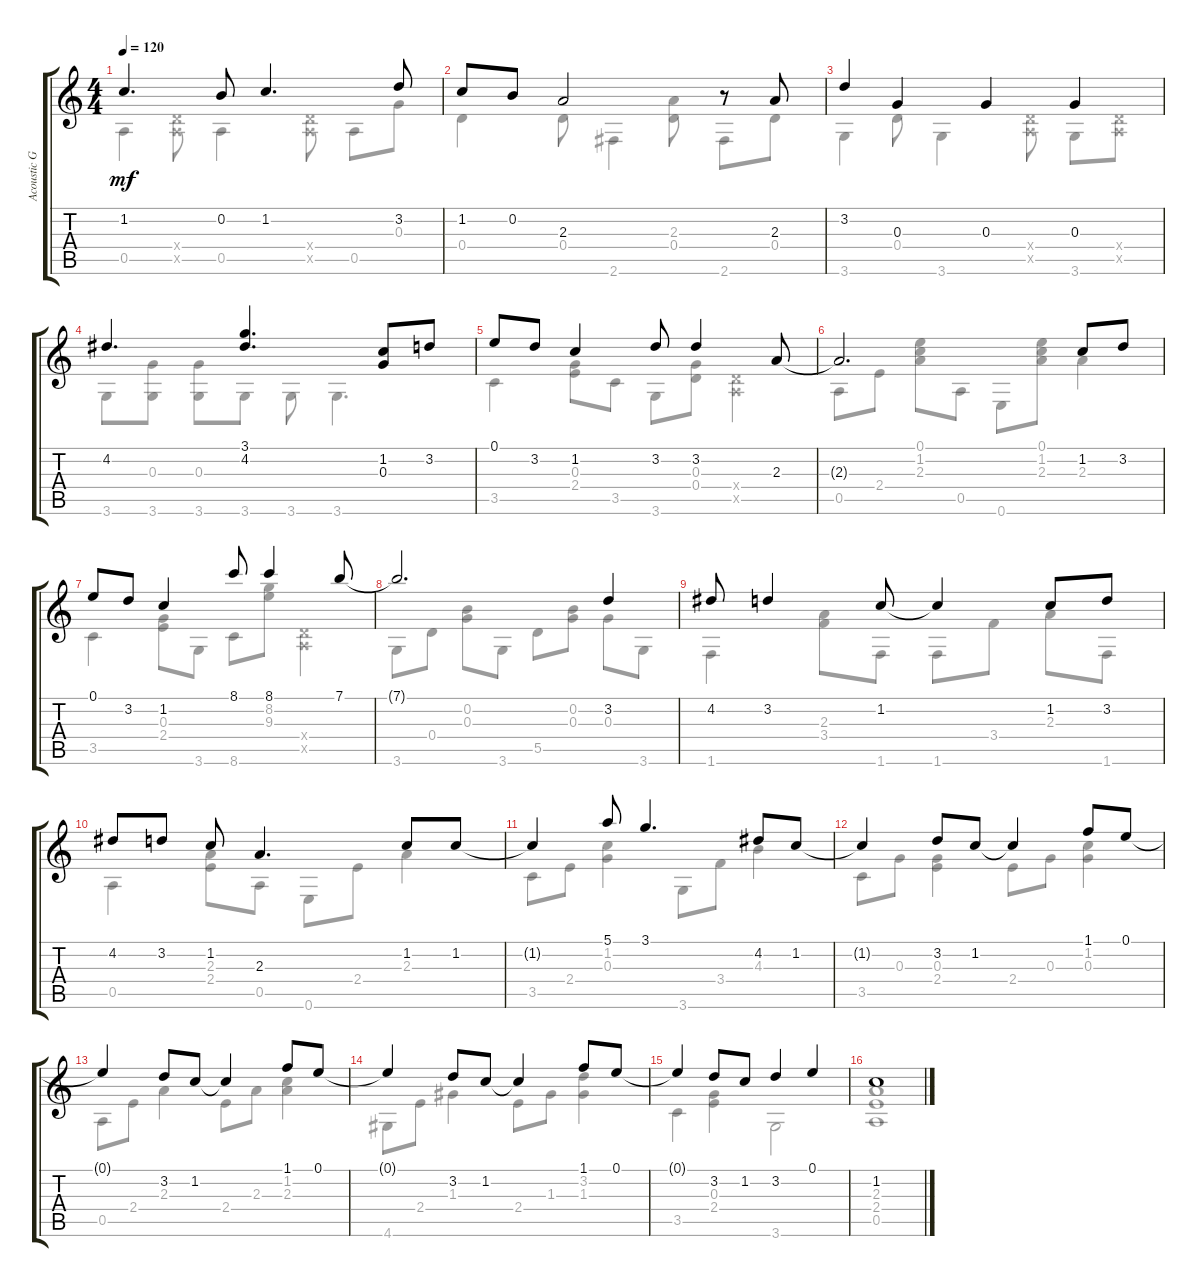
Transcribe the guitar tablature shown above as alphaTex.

\track ("Acoustic Guitar" "Acoustic G") {instrument acousticguitarsteel}
\staff {score tabs}
\tuning (E4 B3 G3 D3 A2 E2) {hide}
\voice
\ts (4 4)
\tempo 120
\clef g2
\ks c
1.2.4{d dy mf} 0.2.8 1.2.4{d} 3.2.8 |
1.2.8 0.2.8 2.3.2 r.8 2.3.8 |
3.2.4 0.3.4 0.3.4 0.3.4 |
4.2.4{d} (3.1 4.2).4{d} (1.2 0.3).8 3.2.8 |
0.1.8 3.2.8 1.2.4 3.2.8 3.2.4 2.3.8 |
2.3{t}.2{d} 1.2.8 3.2.8 |
0.1.8 3.2.8 1.2.4 8.1.8 8.1.4 7.1.8 |
7.1{t}.2{d} 3.2.4 |
4.2.8 3.2.4 1.2.8 1.2{t}.4 1.2.8 3.2.8 |
4.2.8 3.2.8 1.2.8 2.3.4{d} 1.2.8 1.2.8 |
1.2{t}.4 5.1.8 3.1.4{d} 4.2.8 1.2.8 |
1.2{t}.4 3.2.8 1.2.8 1.2{t}.4 1.1.8 0.1.8 |
0.1{t}.4 3.2.8 1.2.8 1.2{t}.4 1.1.8 0.1.8 |
0.1{t}.4 3.2.8 1.2.8 1.2{t}.4 1.1.8 0.1.8 |
0.1{t}.4 3.2.8 1.2.8 3.2.4 0.1.4 |
1.2.1
\voice
\clef g2
\ottava regular
\simile none
\ks c
0.5.4{dy mf} (0.4{x} 0.5{x}).8 0.5.4 (0.4{x} 0.5{x}).8 0.5.8 0.3.8 |
0.4.4 0.4.8 2.6.4 (2.3 0.4).8 2.6.8 0.4.8 |
3.6.4 0.4.8 3.6.4 (0.4{x} 0.5{x}).8 3.6.8 (0.4{x} 0.5{x}).8 |
3.6.8 (0.3 3.6).8 (0.3 3.6).8 3.6.8 3.6.8 3.6.4{d} |
3.5.4 (0.3 2.4).8 3.5.8 3.6.8 (0.3 0.4).8 (0.4{x} 0.5{x}).4 |
0.5.8 2.4.8 (0.1 1.2 2.3).8 0.5.8 0.6.8 (0.1 1.2 2.3).8 2.3.4 |
3.5.4 (0.3 2.4).8 3.6.8 8.6.8 (8.2 9.3).8 (0.4{x} 0.5{x}).4 |
3.6.8 0.4.8 (0.2 0.3).8 3.6.8 5.5.8 (0.2 0.3).8 0.3.8 3.6.8 |
1.6.4 (2.3 3.4).8 1.6.8 1.6.8 3.4.8 2.3.8 1.6.8 |
0.5.4 (2.3 2.4).8 0.5.8 0.6.8 2.4.8 2.3.4 |
3.5.8 2.4.8 (1.2 0.3).4 3.6.8 3.4.8 4.3.4 |
3.5.8 0.3.8 (0.3 2.4).4 2.4.8 0.3.8 (1.2 0.3).4 |
0.5.8 2.4.8 2.3.4 2.4.8 2.3.8 (1.2 2.3).4 |
4.6.8 2.4.8 1.3.4 2.4.8 1.3.8 (3.2 1.3).4 |
3.5.4 (0.3 2.4).4 3.6.2 |
(2.3 2.4 0.5).1
